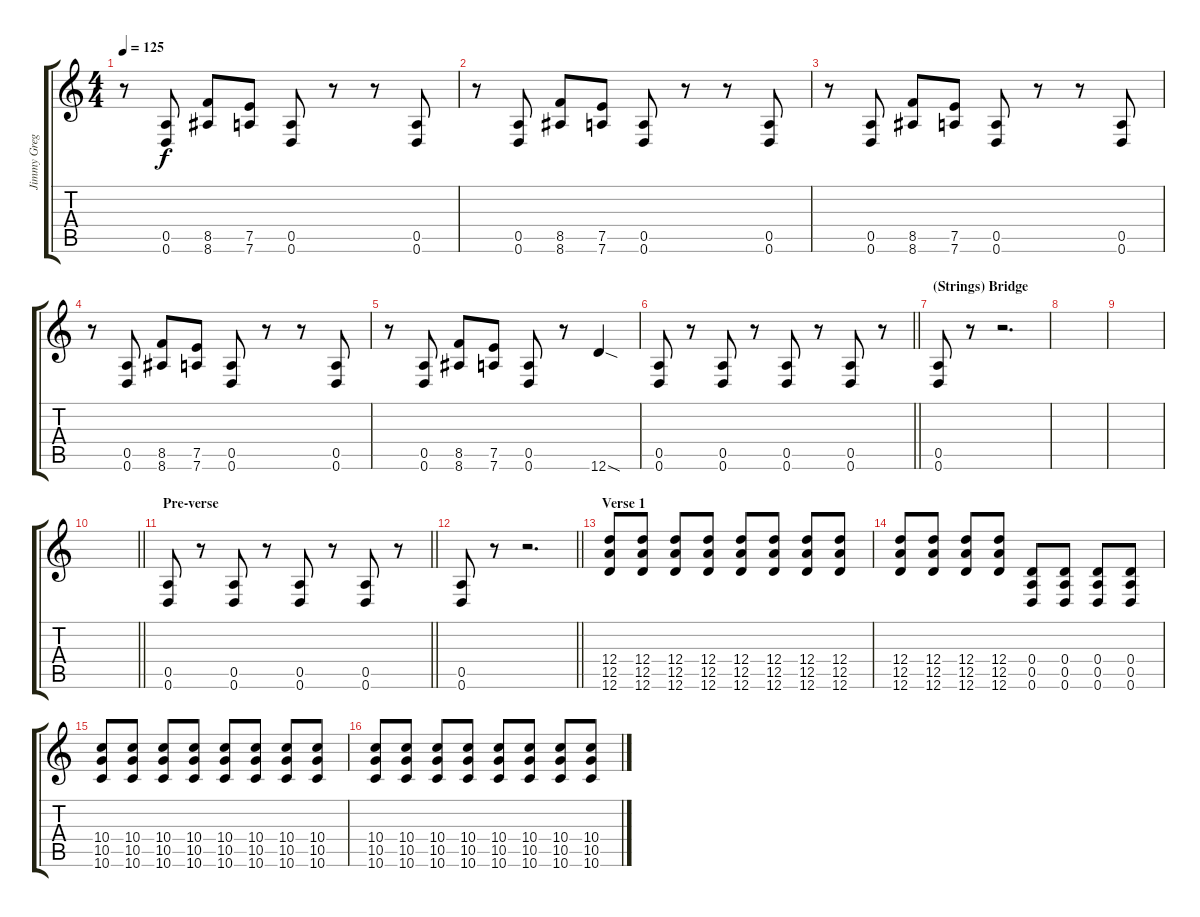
\track ("Jimmy Gregerson" "Jimmy Greg") {instrument distortionguitar}
\staff {score tabs}
\tuning (E4 B3 G3 D3 A2 D2) {hide}
\ts (4 4)
\tempo 125
\clef g2
\ks c
r.8{dy f} (0.5 0.6).8 (8.5 8.6).8 (7.5 7.6).8 (0.5 0.6).8 r.8 r.8 (0.5 0.6).8 |
r.8 (0.5 0.6).8 (8.5 8.6).8 (7.5 7.6).8 (0.5 0.6).8 r.8 r.8 (0.5 0.6).8 |
r.8 (0.5 0.6).8 (8.5 8.6).8 (7.5 7.6).8 (0.5 0.6).8 r.8 r.8 (0.5 0.6).8 |
r.8 (0.5 0.6).8 (8.5 8.6).8 (7.5 7.6).8 (0.5 0.6).8 r.8 r.8 (0.5 0.6).8 |
r.8 (0.5 0.6).8 (8.5 8.6).8 (7.5 7.6).8 (0.5 0.6).8 r.8 12.6{sod}.4 |
\barLineRight lightlight
(0.5 0.6).8 r.8 (0.5 0.6).8 r.8 (0.5 0.6).8 r.8 (0.5 0.6).8 r.8 |
\section ("" "(Strings) Bridge")
(0.5 0.6).8 r.8 r.2{d} |
|
|
\barLineRight lightlight
|
\section ("" "Pre-verse")
\barLineRight lightlight
(0.5 0.6).8 r.8 (0.5 0.6).8 r.8 (0.5 0.6).8 r.8 (0.5 0.6).8 r.8 |
\barLineRight lightlight
(0.5 0.6).8 r.8 r.2{d} |
\section ("" "Verse 1")
(12.4 12.5 12.6).8 (12.4 12.5 12.6).8 (12.4 12.5 12.6).8 (12.4 12.5 12.6).8 (12.4 12.5 12.6).8 (12.4 12.5 12.6).8 (12.4 12.5 12.6).8 (12.4 12.5 12.6).8 |
(12.4 12.5 12.6).8 (12.4 12.5 12.6).8 (12.4 12.5 12.6).8 (12.4 12.5 12.6).8 (0.4 0.5 0.6).8 (0.4 0.5 0.6).8 (0.4 0.5 0.6).8 (0.4 0.5 0.6).8 |
(10.4 10.5 10.6).8 (10.4 10.5 10.6).8 (10.4 10.5 10.6).8 (10.4 10.5 10.6).8 (10.4 10.5 10.6).8 (10.4 10.5 10.6).8 (10.4 10.5 10.6).8 (10.4 10.5 10.6).8 |
(10.4 10.5 10.6).8 (10.4 10.5 10.6).8 (10.4 10.5 10.6).8 (10.4 10.5 10.6).8 (10.4 10.5 10.6).8 (10.4 10.5 10.6).8 (10.4 10.5 10.6).8 (10.4 10.5 10.6).8
